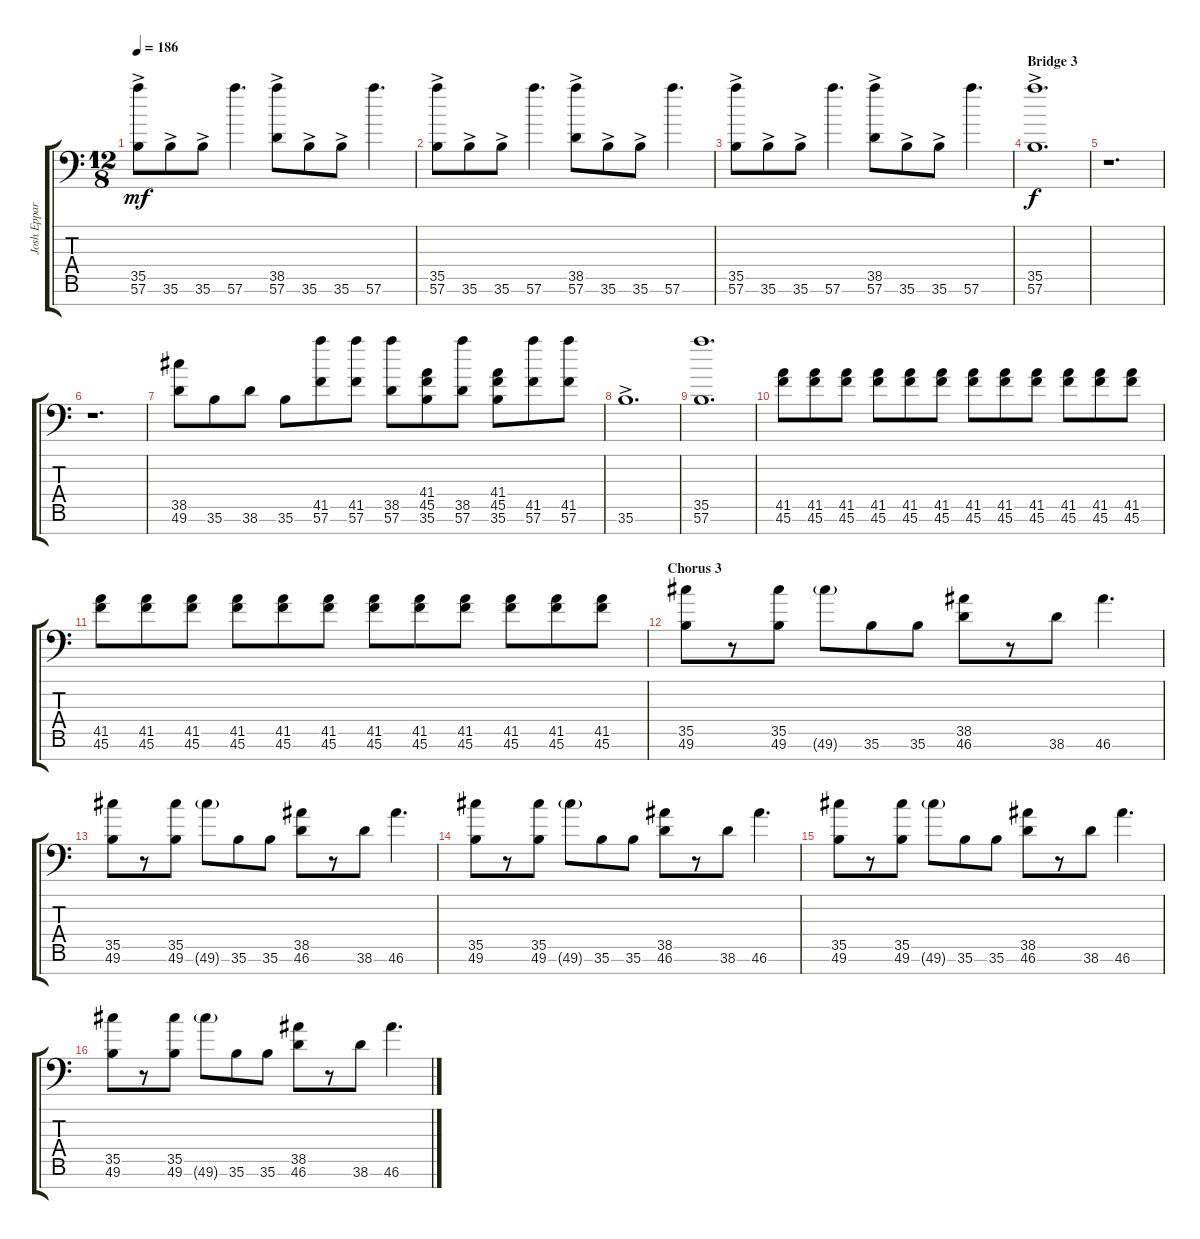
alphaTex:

\track ("Josh Eppard" "Josh Eppar") {instrument acousticgrandpiano}
\staff {score tabs}
\tuning (C-1 C-1 C-1 C-1 C-1 C-1 C-1) {hide}
\ts (12 8)
\tempo 186
\clef f4
\ks c
(35.5{ac} 57.6{ac}).8{dy mf} 35.6{ac}.8 35.6{ac}.8 57.6.4{d} (38.5{ac} 57.6{ac}).8 35.6{ac}.8 35.6{ac}.8 57.6.4{d} |
(35.5{ac} 57.6{ac}).8 35.6{ac}.8 35.6{ac}.8 57.6.4{d} (38.5{ac} 57.6{ac}).8 35.6{ac}.8 35.6{ac}.8 57.6.4{d} |
(35.5{ac} 57.6{ac}).8 35.6{ac}.8 35.6{ac}.8 57.6.4{d} (38.5{ac} 57.6{ac}).8 35.6{ac}.8 35.6{ac}.8 57.6.4{d} |
\section ("" "Bridge 3")
(35.5{ac} 57.6{ac}).1{d dy f} |
r.1{d} |
r.1{d} |
(38.5 49.6).8 35.6.8 38.6.8 35.6.8 (41.5 57.6).8 (41.5 57.6).8 (38.5 57.6).8 (41.4 45.5 35.6).8 (38.5 57.6).8 (41.4 45.5 35.6).8 (41.5 57.6).8 (41.5 57.6).8 |
35.6{ac}.1{d} |
(35.5 57.6).1{d} |
(41.5 45.6).8 (41.5 45.6).8 (41.5 45.6).8 (41.5 45.6).8 (41.5 45.6).8 (41.5 45.6).8 (41.5 45.6).8 (41.5 45.6).8 (41.5 45.6).8 (41.5 45.6).8 (41.5 45.6).8 (41.5 45.6).8 |
(41.5 45.6).8 (41.5 45.6).8 (41.5 45.6).8 (41.5 45.6).8 (41.5 45.6).8 (41.5 45.6).8 (41.5 45.6).8 (41.5 45.6).8 (41.5 45.6).8 (41.5 45.6).8 (41.5 45.6).8 (41.5 45.6).8 |
\section ("" "Chorus 3")
(35.5 49.6).8 r.8 (35.5 49.6).8 49.6{g}.8 35.6.8 35.6.8 (38.5 46.6).8 r.8 38.6.8 46.6.4{d} |
(35.5 49.6).8 r.8 (35.5 49.6).8 49.6{g}.8 35.6.8 35.6.8 (38.5 46.6).8 r.8 38.6.8 46.6.4{d} |
(35.5 49.6).8 r.8 (35.5 49.6).8 49.6{g}.8 35.6.8 35.6.8 (38.5 46.6).8 r.8 38.6.8 46.6.4{d} |
(35.5 49.6).8 r.8 (35.5 49.6).8 49.6{g}.8 35.6.8 35.6.8 (38.5 46.6).8 r.8 38.6.8 46.6.4{d} |
(35.5 49.6).8 r.8 (35.5 49.6).8 49.6{g}.8 35.6.8 35.6.8 (38.5 46.6).8 r.8 38.6.8 46.6.4{d}
